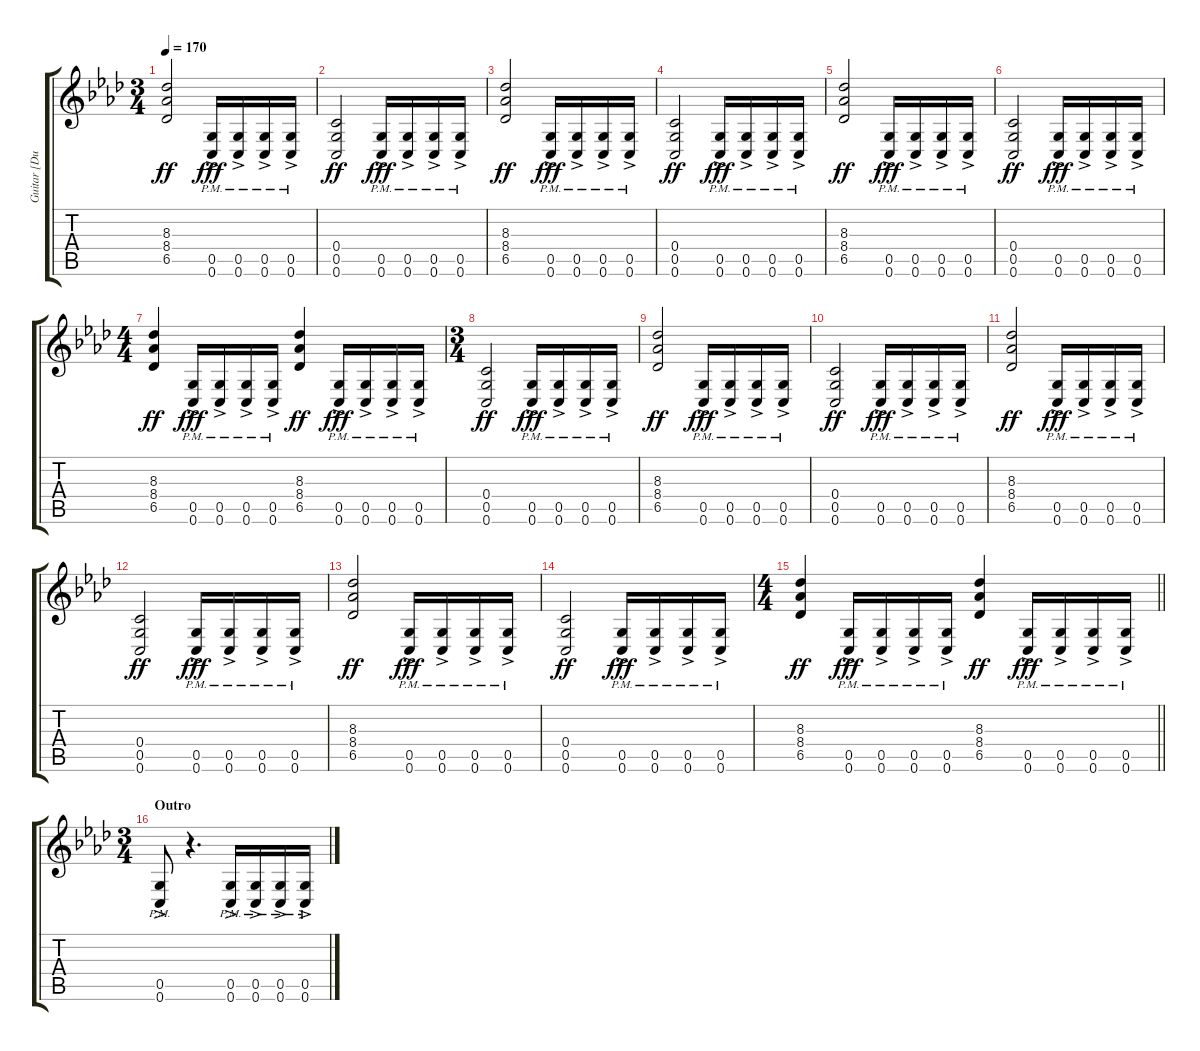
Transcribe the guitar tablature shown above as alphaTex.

\track ("Guitar [Dustin]" "Guitar [Du") {instrument distortionguitar}
\staff {score tabs}
\tuning (D4 A3 F3 C3 G2 C2) {hide}
\ts (3 4)
\tempo 170
\clef g2
\ks ab
(8.3 8.4 6.5).2{dy ff} (0.5{ac pm} 0.6{ac pm}).16{dy fff} (0.5{ac pm} 0.6{ac pm}).16 (0.5{ac pm} 0.6{ac pm}).16 (0.5{ac pm} 0.6{ac pm}).16 |
(0.4 0.5 0.6).2{dy ff} (0.5{ac pm} 0.6{ac pm}).16{dy fff} (0.5{ac pm} 0.6{ac pm}).16 (0.5{ac pm} 0.6{ac pm}).16 (0.5{ac pm} 0.6{ac pm}).16 |
(8.3 8.4 6.5).2{dy ff} (0.5{ac pm} 0.6{ac pm}).16{dy fff} (0.5{ac pm} 0.6{ac pm}).16 (0.5{ac pm} 0.6{ac pm}).16 (0.5{ac pm} 0.6{ac pm}).16 |
(0.4 0.5 0.6).2{dy ff} (0.5{ac pm} 0.6{ac pm}).16{dy fff} (0.5{ac pm} 0.6{ac pm}).16 (0.5{ac pm} 0.6{ac pm}).16 (0.5{ac pm} 0.6{ac pm}).16 |
(8.3 8.4 6.5).2{dy ff} (0.5{ac pm} 0.6{ac pm}).16{dy fff} (0.5{ac pm} 0.6{ac pm}).16 (0.5{ac pm} 0.6{ac pm}).16 (0.5{ac pm} 0.6{ac pm}).16 |
(0.4 0.5 0.6).2{dy ff} (0.5{ac pm} 0.6{ac pm}).16{dy fff} (0.5{ac pm} 0.6{ac pm}).16 (0.5{ac pm} 0.6{ac pm}).16 (0.5{ac pm} 0.6{ac pm}).16 |
\ts (4 4)
(8.3 8.4 6.5).4{dy ff} (0.5{ac pm} 0.6{ac pm}).16{dy fff} (0.5{ac pm} 0.6{ac pm}).16 (0.5{ac pm} 0.6{ac pm}).16 (0.5{ac pm} 0.6{ac pm}).16 (8.3 8.4 6.5).4{dy ff} (0.5{ac pm} 0.6{ac pm}).16{dy fff} (0.5{ac pm} 0.6{ac pm}).16 (0.5{ac pm} 0.6{ac pm}).16 (0.5{ac pm} 0.6{ac pm}).16 |
\ts (3 4)
(0.4 0.5 0.6).2{dy ff} (0.5{ac pm} 0.6{ac pm}).16{dy fff} (0.5{ac pm} 0.6{ac pm}).16 (0.5{ac pm} 0.6{ac pm}).16 (0.5{ac pm} 0.6{ac pm}).16 |
(8.3 8.4 6.5).2{dy ff} (0.5{ac pm} 0.6{ac pm}).16{dy fff} (0.5{ac pm} 0.6{ac pm}).16 (0.5{ac pm} 0.6{ac pm}).16 (0.5{ac pm} 0.6{ac pm}).16 |
(0.4 0.5 0.6).2{dy ff} (0.5{ac pm} 0.6{ac pm}).16{dy fff} (0.5{ac pm} 0.6{ac pm}).16 (0.5{ac pm} 0.6{ac pm}).16 (0.5{ac pm} 0.6{ac pm}).16 |
(8.3 8.4 6.5).2{dy ff} (0.5{ac pm} 0.6{ac pm}).16{dy fff} (0.5{ac pm} 0.6{ac pm}).16 (0.5{ac pm} 0.6{ac pm}).16 (0.5{ac pm} 0.6{ac pm}).16 |
(0.4 0.5 0.6).2{dy ff} (0.5{ac pm} 0.6{ac pm}).16{dy fff} (0.5{ac pm} 0.6{ac pm}).16 (0.5{ac pm} 0.6{ac pm}).16 (0.5{ac pm} 0.6{ac pm}).16 |
(8.3 8.4 6.5).2{dy ff} (0.5{ac pm} 0.6{ac pm}).16{dy fff} (0.5{ac pm} 0.6{ac pm}).16 (0.5{ac pm} 0.6{ac pm}).16 (0.5{ac pm} 0.6{ac pm}).16 |
(0.4 0.5 0.6).2{dy ff} (0.5{ac pm} 0.6{ac pm}).16{dy fff} (0.5{ac pm} 0.6{ac pm}).16 (0.5{ac pm} 0.6{ac pm}).16 (0.5{ac pm} 0.6{ac pm}).16 |
\ts (4 4)
\barLineRight lightlight
(8.3 8.4 6.5).4{dy ff} (0.5{ac pm} 0.6{ac pm}).16{dy fff} (0.5{ac pm} 0.6{ac pm}).16 (0.5{ac pm} 0.6{ac pm}).16 (0.5{ac pm} 0.6{ac pm}).16 (8.3 8.4 6.5).4{dy ff} (0.5{ac pm} 0.6{ac pm}).16{dy fff} (0.5{ac pm} 0.6{ac pm}).16 (0.5{ac pm} 0.6{ac pm}).16 (0.5{ac pm} 0.6{ac pm}).16 |
\ts (3 4)
\section ("" "Outro")
(0.5{ac pm} 0.6{ac pm}).8 r.4{d} (0.5{ac pm} 0.6{ac pm}).16 (0.5{ac pm} 0.6{ac pm}).16 (0.5{ac pm} 0.6{ac pm}).16 (0.5{ac pm} 0.6{ac pm}).16
